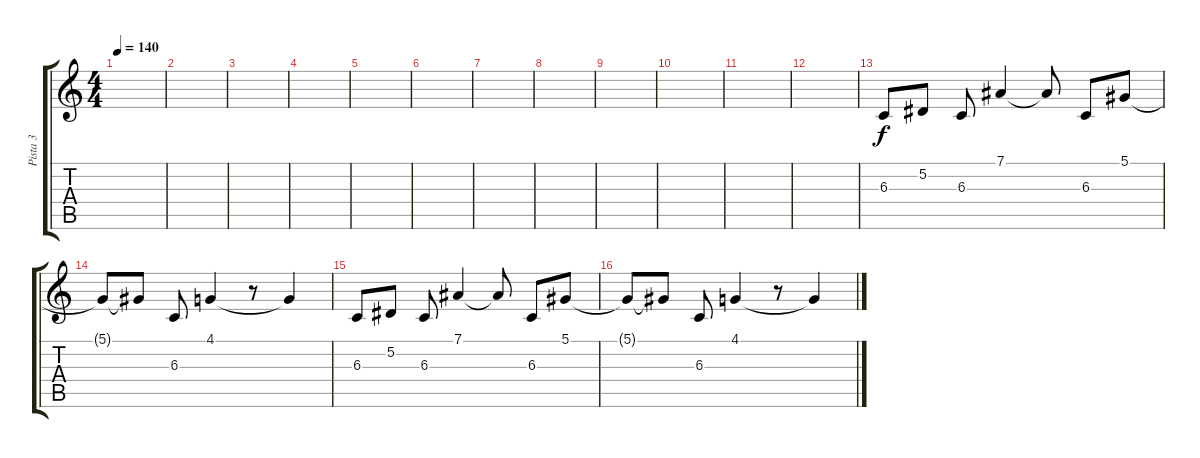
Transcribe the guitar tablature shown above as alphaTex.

\track ("Pista 3" "Pista 3") {instrument bassoon}
\staff {score tabs}
\tuning (Eb4 Bb3 Gb3 Db3 Ab2 Eb2) {hide}
\ts (4 4)
\tempo 140
\clef g2
\ks c
|
|
|
|
|
|
|
|
|
|
|
|
6.3.8 5.2.8 6.3.8 7.1.4 7.1{t}.8 6.3.8 5.1.8 |
5.1{t}.8 5.1{t}.8 6.3.8 4.1.4 r.8 4.1{t}.4 |
6.3.8 5.2.8 6.3.8 7.1.4 7.1{t}.8 6.3.8 5.1.8 |
5.1{t}.8 5.1{t}.8 6.3.8 4.1.4 r.8 4.1{t}.4
